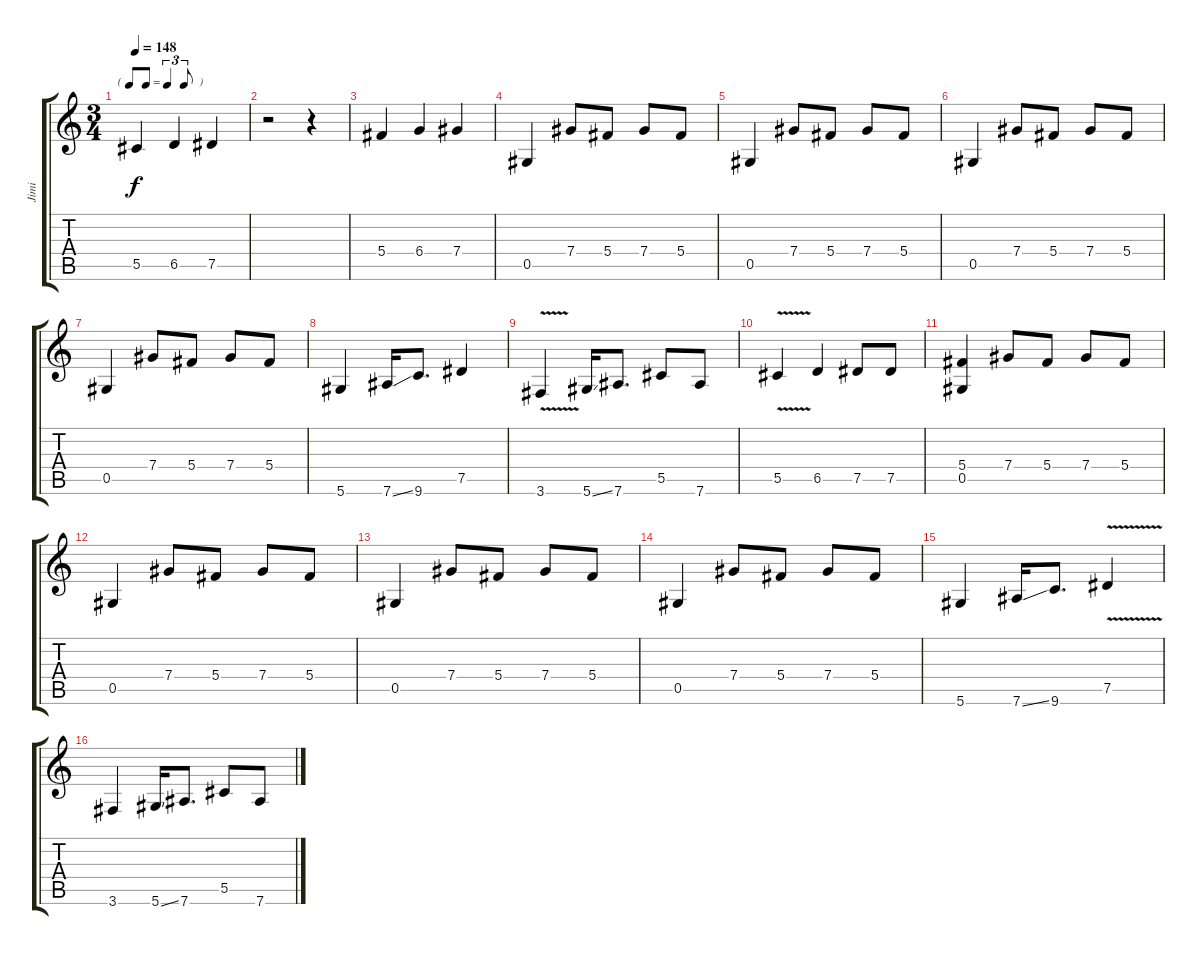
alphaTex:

\track ("Jimi" "Jimi") {instrument distortionguitar}
\staff {score tabs}
\tuning (Eb4 Bb3 Gb3 Db3 Ab2 Eb2) {hide}
\ts (3 4)
\tf triplet8th
\tempo 148
\clef g2
\ks c
5.5.4{dy f instrument distortionguitar} 6.5.4 7.5.4 |
r.2 r.4 |
5.4.4 6.4.4 7.4.4 |
0.5.4 7.4.8 5.4.8 7.4.8 5.4.8 |
0.5.4 7.4.8 5.4.8 7.4.8 5.4.8 |
0.5.4 7.4.8 5.4.8 7.4.8 5.4.8 |
0.5.4 7.4.8 5.4.8 7.4.8 5.4.8 |
5.6.4 7.6{ss}.16 9.6.8{d} 7.5.4 |
3.6{v}.4 5.6{ss}.16 7.6.8{d} 5.5.8 7.6.8 |
5.5{v}.4 6.5.4 7.5.8 7.5.8 |
(5.4 0.5).4 7.4.8 5.4.8 7.4.8 5.4.8 |
0.5.4 7.4.8 5.4.8 7.4.8 5.4.8 |
0.5.4 7.4.8 5.4.8 7.4.8 5.4.8 |
0.5.4 7.4.8 5.4.8 7.4.8 5.4.8 |
5.6.4 7.6{ss}.16 9.6.8{d} 7.5{v}.4 |
3.6.4 5.6{ss}.16 7.6.8{d} 5.5.8 7.6.8
